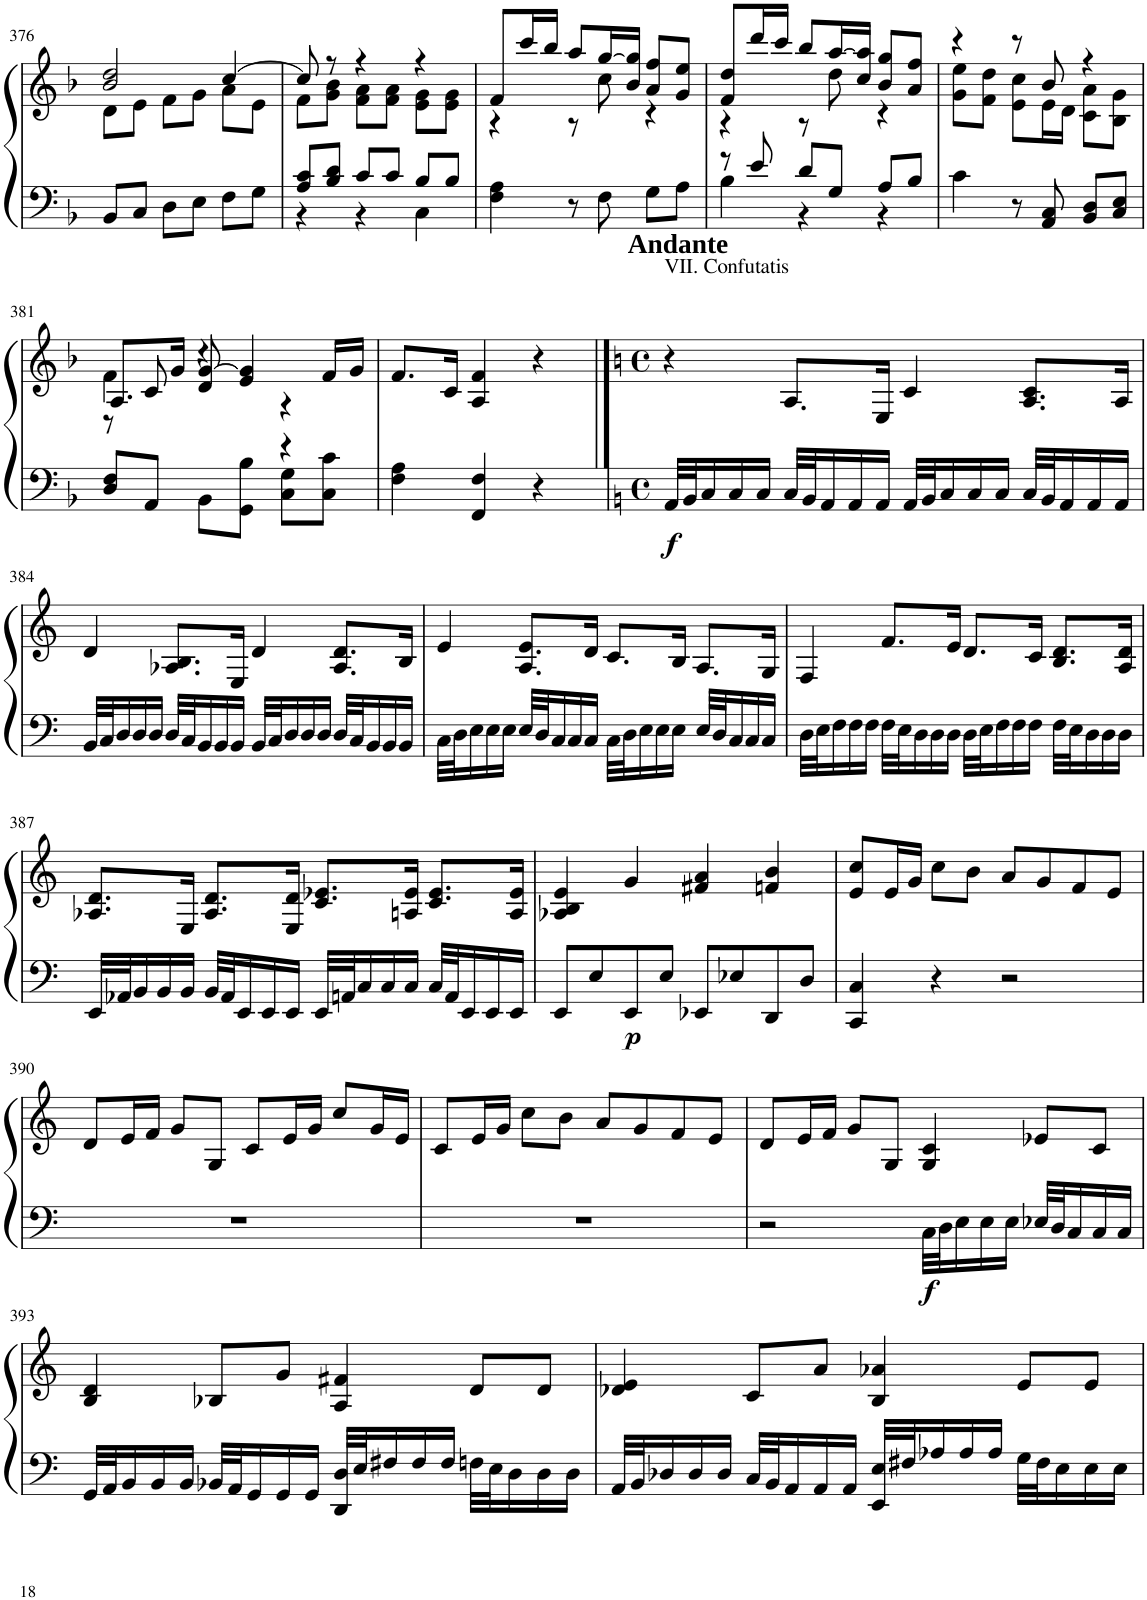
**kern	**kern	**dynam
*part1	*part1	*part1
*staff2	*staff1	*staff1/2
*I"Piano	*	*
*I'Pia.	*	*
!!LO:PB:g=z
*clefF4	*clefG2	*
*k[b-]	*k[b-]	*
*M3/4	*M3/4	*
=376	=376	=376
*	*^	*
8BB-/L	2b-/ 2dd/	8d\L	.
8C/J	.	8e\J	.
8D\L	.	8f\L	.
8E\J	.	8g\J	.
8F\L	[4cc/	8a\L	.
8G\J	.	8e\J	.
=377	=377	=377	=377
*^	*	*	*
8A/ 8c/L	4r	8cc/]	8f\L	.
8B-/ 8d/J	.	8r	8g\ 8b-\J	.
8c/L	4r	4r	8f\ 8a\L	.
8c/J	.	.	8f\ 8a\J	.
8B-/L	4C\	4r	8e\ 8g\L	.
8B-/J	.	.	8e\ 8g\J	.
*v	*v	*	*	*
=378	=378	=378	=378
4F\ 4A\	8f/L	4r	.
.	16ccc/L	.	.
.	16bb-/JJ	.	.
8r	8aa/L	8r	.
8F\	[16gg/L	8cc\	.
.	16b-/ 16gg/]JJ	.	.
8G\L	8a/ 8ff/L	4r	.
8A\J	8g/ 8ee/J	.	.
=379	=379	=379	=379
*^	*	*	*
8r	4B-\	8f/ 8dd/L	4r	.
8e/	.	16ddd/L	.	.
.	.	16ccc/JJ	.	.
8d/L	4r	8bb-/L	8r	.
8G/J	.	[16aa/L	8dd\	.
.	.	16cc/ 16aa/]JJ	.	.
8A/L	4r	8b-/ 8gg/L	4r	.
8B-/J	.	8a/ 8ff/J	.	.
*v	*v	*	*	*
=380	=380	=380	=380
4c\	4r	8g\ 8ee\L	.
.	.	8f\ 8dd\J	.
8r	8r	8e\ 8cc\L	.
8AA/ 8C/	8b-/	16e\L	.
.	.	16d\JJ	.
8BB-/ 8D/L	4r	8c\ 8a\L	.
8C/ 8E/J	.	8B-\ 8g\J	.
!!LO:LB:g=z
=381	=381	=381	=381
*	*	*^	*
8D/ 8F/L	8.A/L	4f\	8r	.
8AA/J	.	.	8c/	.
.	16g/Jk	.	.	.
8BB-\L	[8g/	4r	4d/	.
8GG\ 8B-\J	4e/ 4g/]	.	.	.
8C\ 8G\L	.	4r	4r	.
8C\ 8c\J	16f/LL	.	.	.
.	16g/JJ	.	.	.
*	*v	*v	*v	*
=382	=382	=382
4F\ 4A\	8.f/L	.
.	16c/Jk	.
4FF/ 4F/	4A/ 4f/	.
4r	4r	.
==383	==383	==383
*k[]	*k[]	*
*M4/4	*M4/4	*
*met(c)	*met(c)	*
!	!LO:TX:a:B:t=Andante	!
!	!LO:TX:a:t=VII. Confutatis	!
!	!	!LO:DY:b=2
32AA/LLL	4r	f
32BB/J	.	.
16C/	.	.
16C/	.	.
16C/JJ	.	.
32C/LLL	8.A/L	.
32BB/J	.	.
16AA/	.	.
16AA/	.	.
16AA/JJ	16E/Jk	.
32AA/LLL	4c/	.
32BB/J	.	.
16C/	.	.
16C/	.	.
16C/JJ	.	.
32C/LLL	8.A/ 8.c/L	.
32BB/J	.	.
16AA/	.	.
16AA/	.	.
16AA/JJ	16A/Jk	.
!!LO:LB:g=z
=384	=384	=384
32BB/LLL	4d/	.
32C/J	.	.
16D/	.	.
16D/	.	.
16D/JJ	.	.
32D/LLL	8.A-X/ 8.B/L	.
32C/J	.	.
16BB/	.	.
16BB/	.	.
16BB/JJ	16E/Jk	.
32BB/LLL	4d/	.
32C/J	.	.
16D/	.	.
16D/	.	.
16D/JJ	.	.
32D/LLL	8.A-/ 8.d/L	.
32C/J	.	.
16BB/	.	.
16BB/	.	.
16BB/JJ	16B/Jk	.
=385	=385	=385
32C\LLL	4e/	.
32D\J	.	.
16E\	.	.
16E\	.	.
16E\JJ	.	.
32E/LLL	8.A/ 8.e/L	.
32D/J	.	.
16C/	.	.
16C/	.	.
16C/JJ	16d/Jk	.
32C\LLL	8.c/L	.
32D\J	.	.
16E\	.	.
16E\	.	.
16E\JJ	16B/Jk	.
32E/LLL	8.A/L	.
32D/J	.	.
16C/	.	.
16C/	.	.
16C/JJ	16G/Jk	.
=386	=386	=386
32D\LLL	4F/	.
32E\J	.	.
16F\	.	.
16F\	.	.
16F\JJ	.	.
32F\LLL	8.f/L	.
32E\J	.	.
16D\	.	.
16D\	.	.
16D\JJ	16e/Jk	.
32D\LLL	8.d/L	.
32E\J	.	.
16F\	.	.
16F\	.	.
16F\JJ	16c/Jk	.
32F\LLL	8.B/ 8.d/L	.
32E\J	.	.
16D\	.	.
16D\	.	.
16D\JJ	16A/ 16d/Jk	.
!!LO:LB:g=z
=387	=387	=387
32EE/LLL	8.A-X/ 8.d/L	.
32AA-X/J	.	.
16BB/	.	.
16BB/	.	.
16BB/JJ	16E/Jk	.
32BB/LLL	8.A-/ 8.d/L	.
32AA-/J	.	.
16EE/	.	.
16EE/	.	.
16EE/JJ	16E/ 16d/Jk	.
32EE/LLL	8.c/ 8.e-X/L	.
32AAn/J	.	.
16C/	.	.
16C/	.	.
16C/JJ	16An/ 16e-/Jk	.
32C/LLL	8.c/ 8.e-/L	.
32AA/J	.	.
16EE/	.	.
16EE/	.	.
16EE/JJ	16A/ 16e-/Jk	.
=388	=388	=388
8EE/L	4A-X/ 4B/ 4e/	.
8E/	.	.
!	!	!LO:DY:b=2
8EE/	4g/	p
8E/J	.	.
8EE-X/L	4f#X/ 4a/	.
8E-X/	.	.
8DD/	4fn/ 4b/	.
8D/J	.	.
=389	=389	=389
4CC/ 4C/	8e/ 8cc/L	.
.	16e/L	.
.	16g/JJ	.
4r	8cc\L	.
.	8b\J	.
2r	8a/L	.
.	8g/	.
.	8f/	.
.	8e/J	.
!!LO:LB:g=z
=390	=390	=390
1r	8d/L	.
.	16e/L	.
.	16f/JJ	.
.	8g/L	.
.	8G/J	.
.	8c/L	.
.	16e/L	.
.	16g/JJ	.
.	8cc/L	.
.	16g/L	.
.	16e/JJ	.
=391	=391	=391
1r	8c/L	.
.	16e/L	.
.	16g/JJ	.
.	8cc\L	.
.	8b\J	.
.	8a/L	.
.	8g/	.
.	8f/	.
.	8e/J	.
=392	=392	=392
2r	8d/L	.
.	16e/L	.
.	16f/JJ	.
.	8g/L	.
.	8G/J	.
!	!	!LO:DY:b=2
32C\LLL	4G/ 4c/	f
32D\J	.	.
16E\	.	.
16E\	.	.
16E\JJ	.	.
32E-X/LLL	8e-X/L	.
32D/J	.	.
16C/	.	.
16C/	8c/J	.
16C/JJ	.	.
!!LO:LB:g=z
=393	=393	=393
32GG/LLL	4B/ 4d/	.
32AA/J	.	.
16BB/	.	.
16BB/	.	.
16BB/JJ	.	.
32BB-X/LLL	8B-X/L	.
32AA/J	.	.
16GG/	.	.
16GG/	8g/J	.
16GG/JJ	.	.
32DD/ 32D/LLL	4A/ 4f#X/	.
32E/J	.	.
16F#X/	.	.
16F#/	.	.
16F#/JJ	.	.
32Fn\LLL	8d/L	.
32E\J	.	.
16D\	.	.
16D\	8d/J	.
16D\JJ	.	.
=394	=394	=394
32AA/LLL	4d-X/ 4e/	.
32BB/J	.	.
16D-X/	.	.
16D-/	.	.
16D-/JJ	.	.
32C/LLL	8c/L	.
32BB/J	.	.
16AA/	.	.
16AA/	8a/J	.
16AA/JJ	.	.
32EE/ 32E/LLL	4B/ 4a-X/	.
32F#X/J	.	.
16A-X/	.	.
16A-/	.	.
16A-/JJ	.	.
32G\LLL	8e/L	.
32F#\J	.	.
16E\	.	.
16E\	8e/J	.
16E\JJ	.	.
=	=	=
*-	*-	*-
